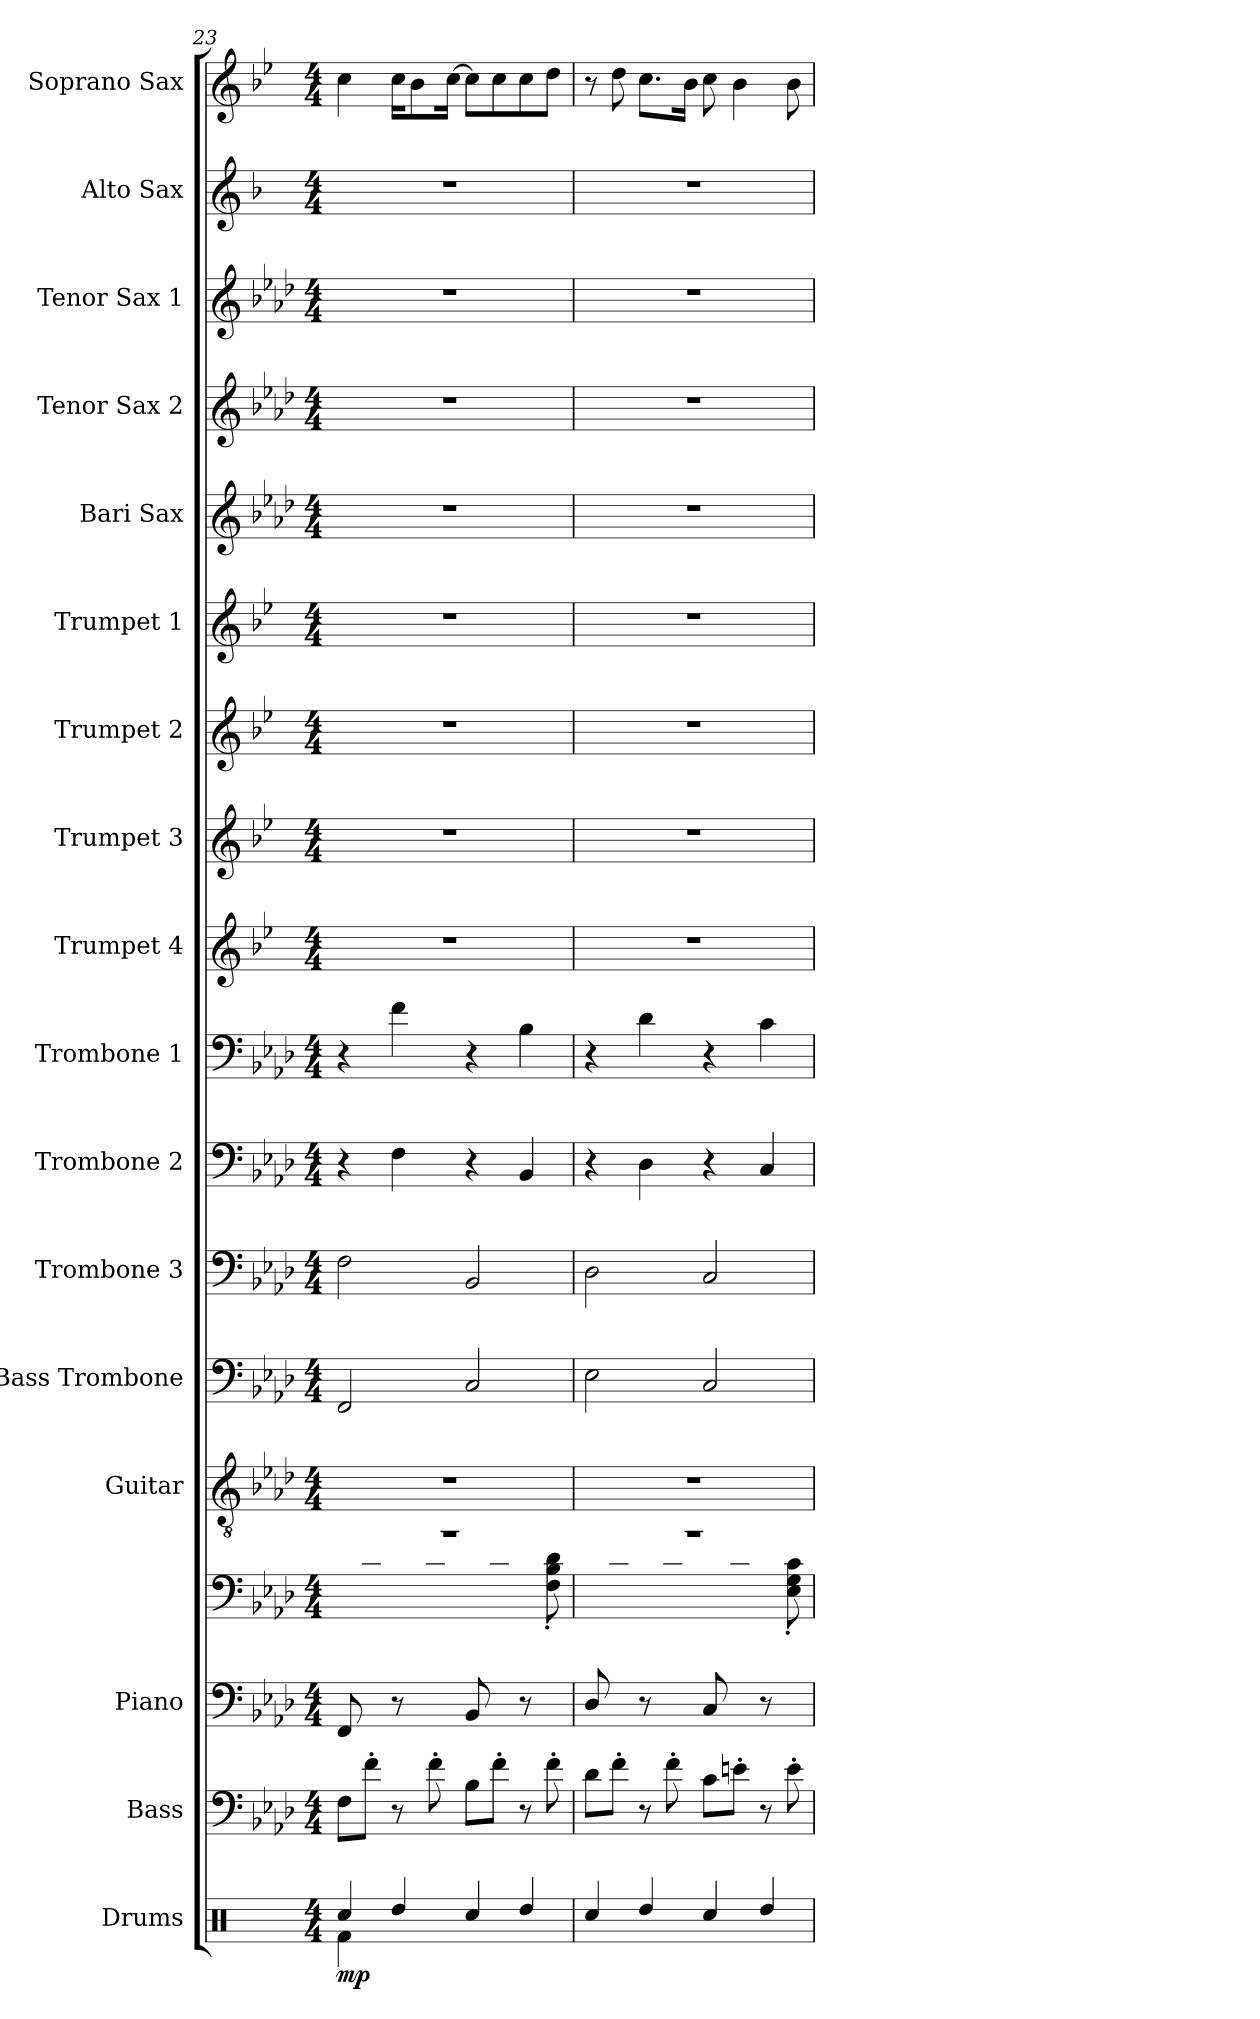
**kern	**dynam	**kern	**kern	**kern	**kern	**kern	**kern	**kern	**kern	**kern	**kern	**kern	**kern	**kern	**kern	**kern	**kern	**kern
*part17	*part17	*part16	*part15	*part15	*part14	*part13	*part12	*part11	*part10	*part9	*part8	*part7	*part6	*part5	*part4	*part3	*part2	*part1
*staff18	*staff18	*staff17	*staff16	*staff15	*staff14	*staff13	*staff12	*staff11	*staff10	*staff9	*staff8	*staff7	*staff6	*staff5	*staff4	*staff3	*staff2	*staff1
*I"Drums	*	*I"Bass	*I"Piano	*	*I"Guitar	*I"Bass Trombone	*I"Trombone 3	*I"Trombone 2	*I"Trombone 1	*I"Trumpet 4	*I"Trumpet 3	*I"Trumpet 2	*I"Trumpet 1	*I"Bari Sax	*I"Tenor Sax 2	*I"Tenor Sax 1	*I"Alto Sax	*I"Soprano Sax
*I'Drums	*	*I'Bass	*I'Pno.	*	*I'Gtr.	*I'B. Tbn.	*I'Tbn. 3	*I'Tbn. 2	*I'Tbn. 1	*I'Tpt. 4	*I'Tpt. 3	*I'Tpt. 2	*I'Tpt. 1	*I'Bari	*I'Tenor 2	*I'Tenor 1	*I'Alto 2	*I'S. Sax.
*clefX	*	*clefF4	*clefF4	*clefF4	*clefGv2	*clefF4	*clefF4	*clefF4	*clefF4	*clefG2	*clefG2	*clefG2	*clefG2	*clefG2	*clefG2	*clefG2	*clefG2	*clefG2
*	*	*ITrd7c12	*	*	*	*	*	*	*	*ITrd1c2	*ITrd1c2	*ITrd1c2	*ITrd1c2	*ITrd12c21	*ITrd8c14	*ITrd8c14	*ITrd5c9	*ITrd1c2
*k[]	*	*k[b-e-a-d-]	*k[b-e-a-d-]	*k[b-e-a-d-]	*k[b-e-a-d-]	*k[b-e-a-d-]	*k[b-e-a-d-]	*k[b-e-a-d-]	*k[b-e-a-d-]	*k[b-e-a-d-]	*k[b-e-a-d-]	*k[b-e-a-d-]	*k[b-e-a-d-]	*k[b-e-a-d-]	*k[b-e-a-d-]	*k[b-e-a-d-]	*k[b-e-a-d-]	*k[b-e-a-d-]
*M4/4	*	*M4/4	*M4/4	*M4/4	*M4/4	*M4/4	*M4/4	*M4/4	*M4/4	*M4/4	*M4/4	*M4/4	*M4/4	*M4/4	*M4/4	*M4/4	*M4/4	*M4/4
=23	=23	=23	=23	=23	=23	=23	=23	=23	=23	=23	=23	=23	=23	=23	=23	=23	=23	=23
*^	*	*	*	*^	*	*	*	*	*	*	*	*	*	*	*	*	*	*
!	!	!LO:DY:b	!	!	!	!	!	!	!	!	!	!	!	!	!	!	!	!	!	!
4Rcc/	4Rf\	mp	8FF\L	8FF/L	1r	8ryy	1r	2FF/	2F\	4r	4r	1r	1r	1r	1r	1r	1r	1r	1r	4b-\
.	.	.	8F'\J	8ryy	.	8F\' 8A-\' 8c\'J	.	.	.	.	.	.	.	.	.	.	.	.	.	.
4Rdd/	2.ryy	.	8r	8r	.	8ryy	.	.	.	4F\	4f\	.	.	.	.	.	.	.	.	16b-\KL
.	.	.	.	.	.	.	.	.	.	.	.	.	.	.	.	.	.	.	.	8a-\
.	.	.	8F'\	8ryy	.	8F\' 8A-\' 8c\'	.	.	.	.	.	.	.	.	.	.	.	.	.	.
.	.	.	.	.	.	.	.	.	.	.	.	.	.	.	.	.	.	.	.	[16b-\Jk
4Rcc/	.	.	8BB-\L	8BB-/L	.	8ryy	.	2C/	2BB-/	4r	4r	.	.	.	.	.	.	.	.	8b-\L]
.	.	.	8F'\J	8ryy	.	8F\' 8B-\' 8d-\'J	.	.	.	.	.	.	.	.	.	.	.	.	.	8b-\
4Rdd/	.	.	8r	8r	.	8ryy	.	.	.	4BB-/	4B-\	.	.	.	.	.	.	.	.	8b-\
.	.	.	8F'\	8ryy	.	8F\' 8B-\' 8d-\'	.	.	.	.	.	.	.	.	.	.	.	.	.	8cc\J
*v	*v	*	*	*	*	*	*	*	*	*	*	*	*	*	*	*	*	*	*	*
=24	=24	=24	=24	=24	=24	=24	=24	=24	=24	=24	=24	=24	=24	=24	=24	=24	=24	=24	=24
4Rcc/	.	8D-\L	8D-/L	1r	8ryy	1r	2E-\	2D-\	4r	4r	1r	1r	1r	1r	1r	1r	1r	1r	8r
.	.	8F'\J	8ryy	.	8F\' 8A-\' 8d-\'J	.	.	.	.	.	.	.	.	.	.	.	.	.	8cc\
4Rdd/	.	8r	8r	.	8ryy	.	.	.	4D-\	4d-\	.	.	.	.	.	.	.	.	8.b-\L
.	.	8F'\	8ryy	.	8F\' 8A-\' 8d-\'	.	.	.	.	.	.	.	.	.	.	.	.	.	.
.	.	.	.	.	.	.	.	.	.	.	.	.	.	.	.	.	.	.	16a-\Jk
4Rcc/	.	8C\L	8C/L	.	8ryy	.	2C/	2C/	4r	4r	.	.	.	.	.	.	.	.	8b-\
.	.	8En'\J	8ryy	.	8En\' 8G\' 8c\'J	.	.	.	.	.	.	.	.	.	.	.	.	.	4a-\
4Rdd/	.	8r	8r	.	8ryy	.	.	.	4C/	4c\	.	.	.	.	.	.	.	.	.
.	.	8E'\	8ryy	.	8E\' 8G\' 8c\'	.	.	.	.	.	.	.	.	.	.	.	.	.	8a-\
*	*	*	*	*v	*v	*	*	*	*	*	*	*	*	*	*	*	*	*	*
=	=	=	=	=	=	=	=	=	=	=	=	=	=	=	=	=	=	=
*-	*-	*-	*-	*-	*-	*-	*-	*-	*-	*-	*-	*-	*-	*-	*-	*-	*-	*-
